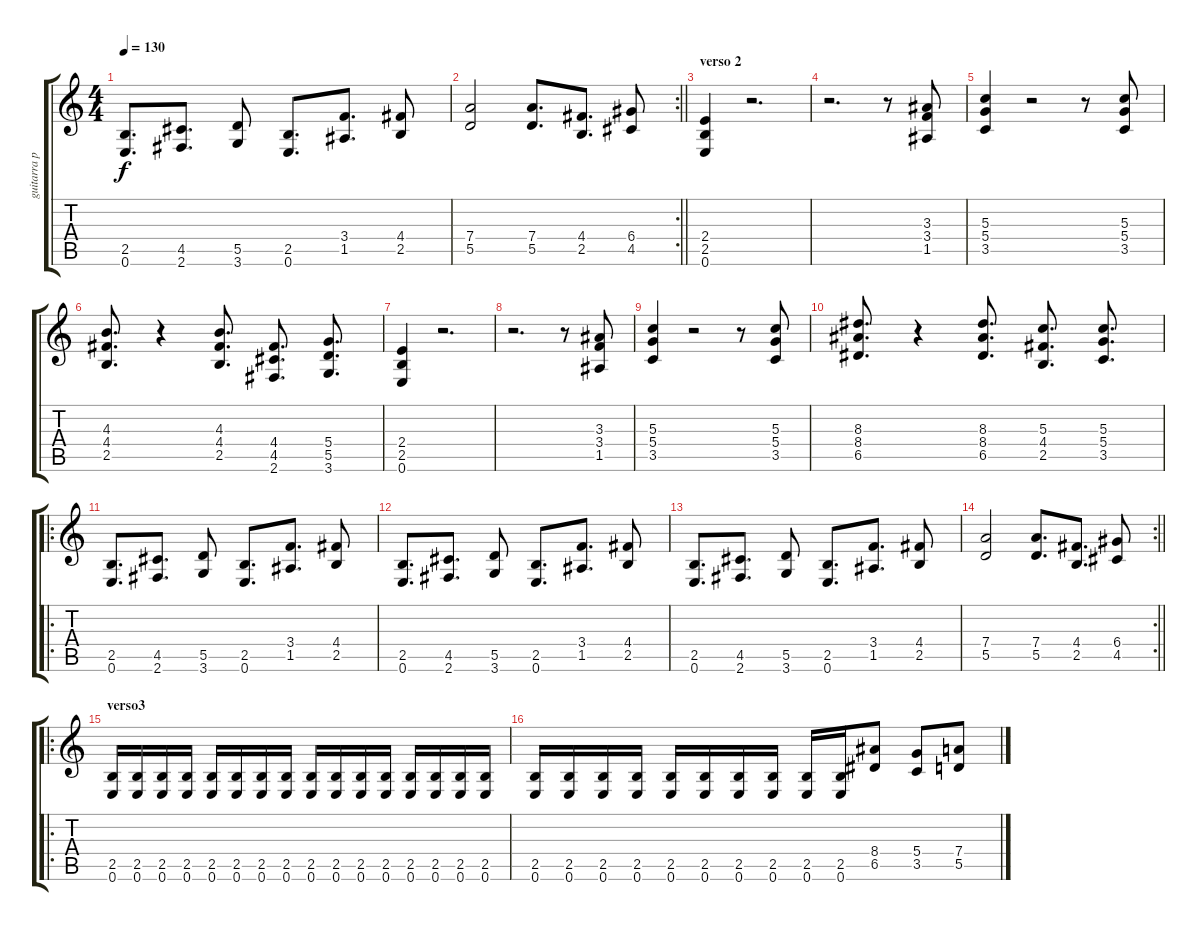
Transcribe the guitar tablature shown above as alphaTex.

\track ("guitarra primera" "guitarra p") {instrument distortionguitar}
\staff {score tabs}
\tuning (E4 B3 G3 D3 A2 E2) {hide}
\ts (4 4)
\tempo 130
\clef g2
\ks c
(2.5 0.6).8{d dy f} (4.5 2.6).8{d} (5.5 3.6).8 (2.5 0.6).8{d} (3.4 1.5).8{d} (4.4 2.5).8 |
\rc 2
\barLineRight lightlight
(7.4 5.5).2 (7.4 5.5).8{d} (4.4 2.5).8{d} (6.4 4.5).8 |
\section ("" "verso 2")
(2.4 2.5 0.6).4 r.2{d} |
r.2{d} r.8 (3.3 3.4 1.5).8 |
(5.3 5.4 3.5).4 r.2 r.8 (5.3 5.4 3.5).8 |
(4.3 4.4 2.5).8{d} r.4 (4.3 4.4 2.5).8{d} (4.4 4.5 2.6).8{d} (5.4 5.5 3.6).8{d} |
(2.4 2.5 0.6).4 r.2{d} |
r.2{d} r.8 (3.3 3.4 1.5).8 |
(5.3 5.4 3.5).4 r.2 r.8 (5.3 5.4 3.5).8 |
(8.3 8.4 6.5).8{d} r.4 (8.3 8.4 6.5).8{d} (5.3 4.4 2.5).8{d} (5.3 5.4 3.5).8{d} |
\ro
(2.5 0.6).8{d} (4.5 2.6).8{d} (5.5 3.6).8 (2.5 0.6).8{d} (3.4 1.5).8{d} (4.4 2.5).8 |
(2.5 0.6).8{d} (4.5 2.6).8{d} (5.5 3.6).8 (2.5 0.6).8{d} (3.4 1.5).8{d} (4.4 2.5).8 |
(2.5 0.6).8{d} (4.5 2.6).8{d} (5.5 3.6).8 (2.5 0.6).8{d} (3.4 1.5).8{d} (4.4 2.5).8 |
\rc 2
\barLineRight lightlight
(7.4 5.5).2 (7.4 5.5).8{d} (4.4 2.5).8{d} (6.4 4.5).8 |
\ro
\section ("" "verso3")
(2.5 0.6).16 (2.5 0.6).16 (2.5 0.6).16 (2.5 0.6).16 (2.5 0.6).16 (2.5 0.6).16 (2.5 0.6).16 (2.5 0.6).16 (2.5 0.6).16 (2.5 0.6).16 (2.5 0.6).16 (2.5 0.6).16 (2.5 0.6).16 (2.5 0.6).16 (2.5 0.6).16 (2.5 0.6).16 |
(2.5 0.6).16 (2.5 0.6).16 (2.5 0.6).16 (2.5 0.6).16 (2.5 0.6).16 (2.5 0.6).16 (2.5 0.6).16 (2.5 0.6).16 (2.5 0.6).16 (2.5 0.6).16 (8.4 6.5).8 (5.4 3.5).8 (7.4 5.5).8
